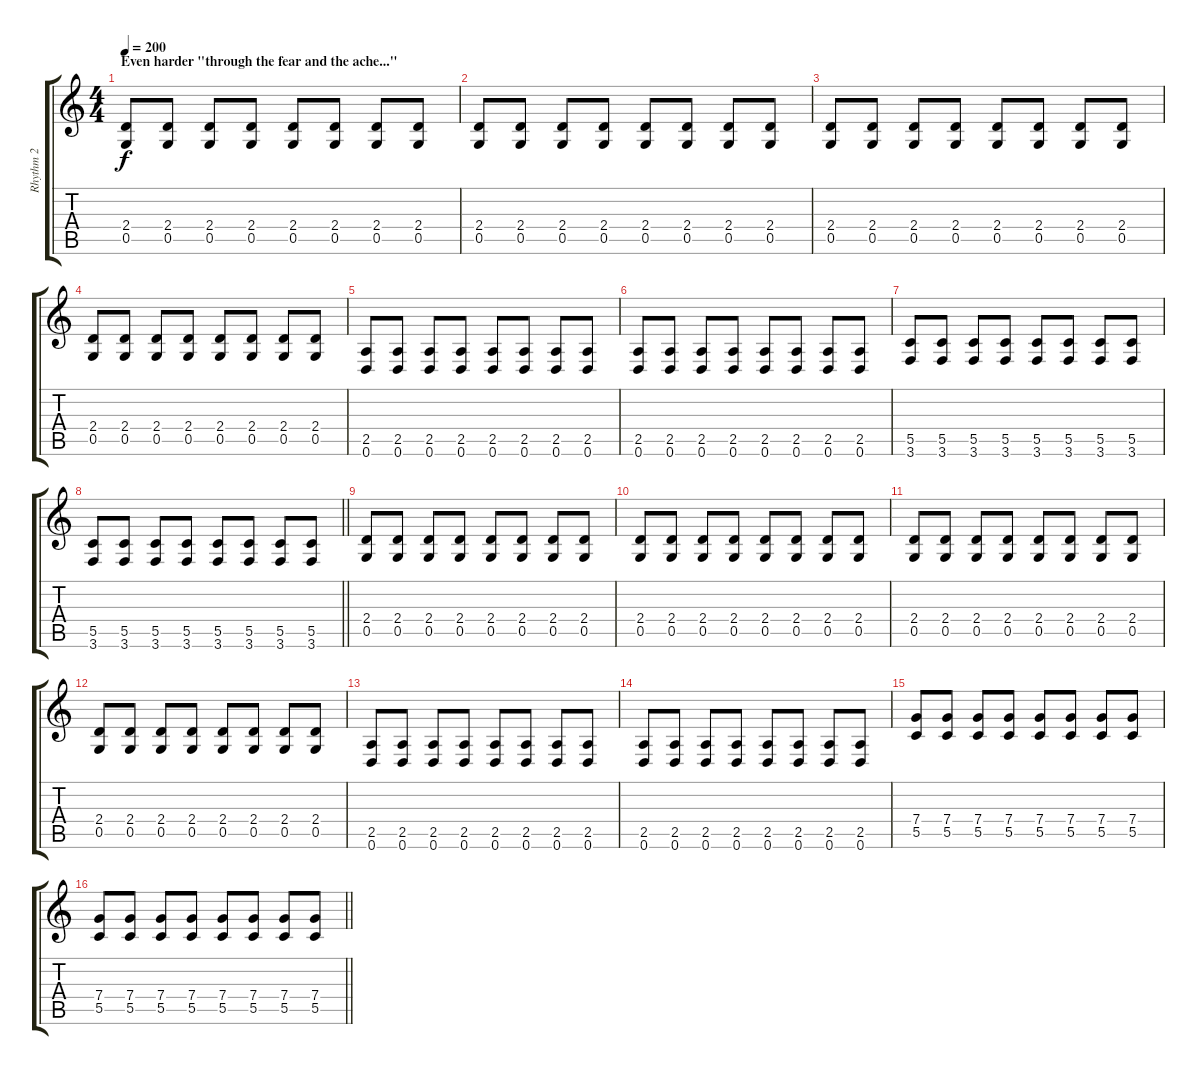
\track ("Rhythm 2" "Rhythm 2") {instrument distortionguitar}
\staff {score tabs}
\tuning (D4 A3 F3 C3 G2 D2) {hide}
\ts (4 4)
\section ("" "Even harder \"through the fear and the ache...\"")
\tempo 200
\clef g2
\ks c
(2.4 0.5).8{dy f} (2.4 0.5).8 (2.4 0.5).8 (2.4 0.5).8 (2.4 0.5).8 (2.4 0.5).8 (2.4 0.5).8 (2.4 0.5).8 |
(2.4 0.5).8 (2.4 0.5).8 (2.4 0.5).8 (2.4 0.5).8 (2.4 0.5).8 (2.4 0.5).8 (2.4 0.5).8 (2.4 0.5).8 |
(2.4 0.5).8 (2.4 0.5).8 (2.4 0.5).8 (2.4 0.5).8 (2.4 0.5).8 (2.4 0.5).8 (2.4 0.5).8 (2.4 0.5).8 |
(2.4 0.5).8 (2.4 0.5).8 (2.4 0.5).8 (2.4 0.5).8 (2.4 0.5).8 (2.4 0.5).8 (2.4 0.5).8 (2.4 0.5).8 |
(2.5 0.6).8 (2.5 0.6).8 (2.5 0.6).8 (2.5 0.6).8 (2.5 0.6).8 (2.5 0.6).8 (2.5 0.6).8 (2.5 0.6).8 |
(2.5 0.6).8 (2.5 0.6).8 (2.5 0.6).8 (2.5 0.6).8 (2.5 0.6).8 (2.5 0.6).8 (2.5 0.6).8 (2.5 0.6).8 |
(5.5 3.6).8 (5.5 3.6).8 (5.5 3.6).8 (5.5 3.6).8 (5.5 3.6).8 (5.5 3.6).8 (5.5 3.6).8 (5.5 3.6).8 |
\barLineRight lightlight
(5.5 3.6).8 (5.5 3.6).8 (5.5 3.6).8 (5.5 3.6).8 (5.5 3.6).8 (5.5 3.6).8 (5.5 3.6).8 (5.5 3.6).8 |
(2.4 0.5).8 (2.4 0.5).8 (2.4 0.5).8 (2.4 0.5).8 (2.4 0.5).8 (2.4 0.5).8 (2.4 0.5).8 (2.4 0.5).8 |
(2.4 0.5).8 (2.4 0.5).8 (2.4 0.5).8 (2.4 0.5).8 (2.4 0.5).8 (2.4 0.5).8 (2.4 0.5).8 (2.4 0.5).8 |
(2.4 0.5).8 (2.4 0.5).8 (2.4 0.5).8 (2.4 0.5).8 (2.4 0.5).8 (2.4 0.5).8 (2.4 0.5).8 (2.4 0.5).8 |
(2.4 0.5).8 (2.4 0.5).8 (2.4 0.5).8 (2.4 0.5).8 (2.4 0.5).8 (2.4 0.5).8 (2.4 0.5).8 (2.4 0.5).8 |
(2.5 0.6).8 (2.5 0.6).8 (2.5 0.6).8 (2.5 0.6).8 (2.5 0.6).8 (2.5 0.6).8 (2.5 0.6).8 (2.5 0.6).8 |
(2.5 0.6).8 (2.5 0.6).8 (2.5 0.6).8 (2.5 0.6).8 (2.5 0.6).8 (2.5 0.6).8 (2.5 0.6).8 (2.5 0.6).8 |
(7.4 5.5).8 (7.4 5.5).8 (7.4 5.5).8 (7.4 5.5).8 (7.4 5.5).8 (7.4 5.5).8 (7.4 5.5).8 (7.4 5.5).8 |
\barLineRight lightlight
(7.4 5.5).8 (7.4 5.5).8 (7.4 5.5).8 (7.4 5.5).8 (7.4 5.5).8 (7.4 5.5).8 (7.4 5.5).8 (7.4 5.5).8
